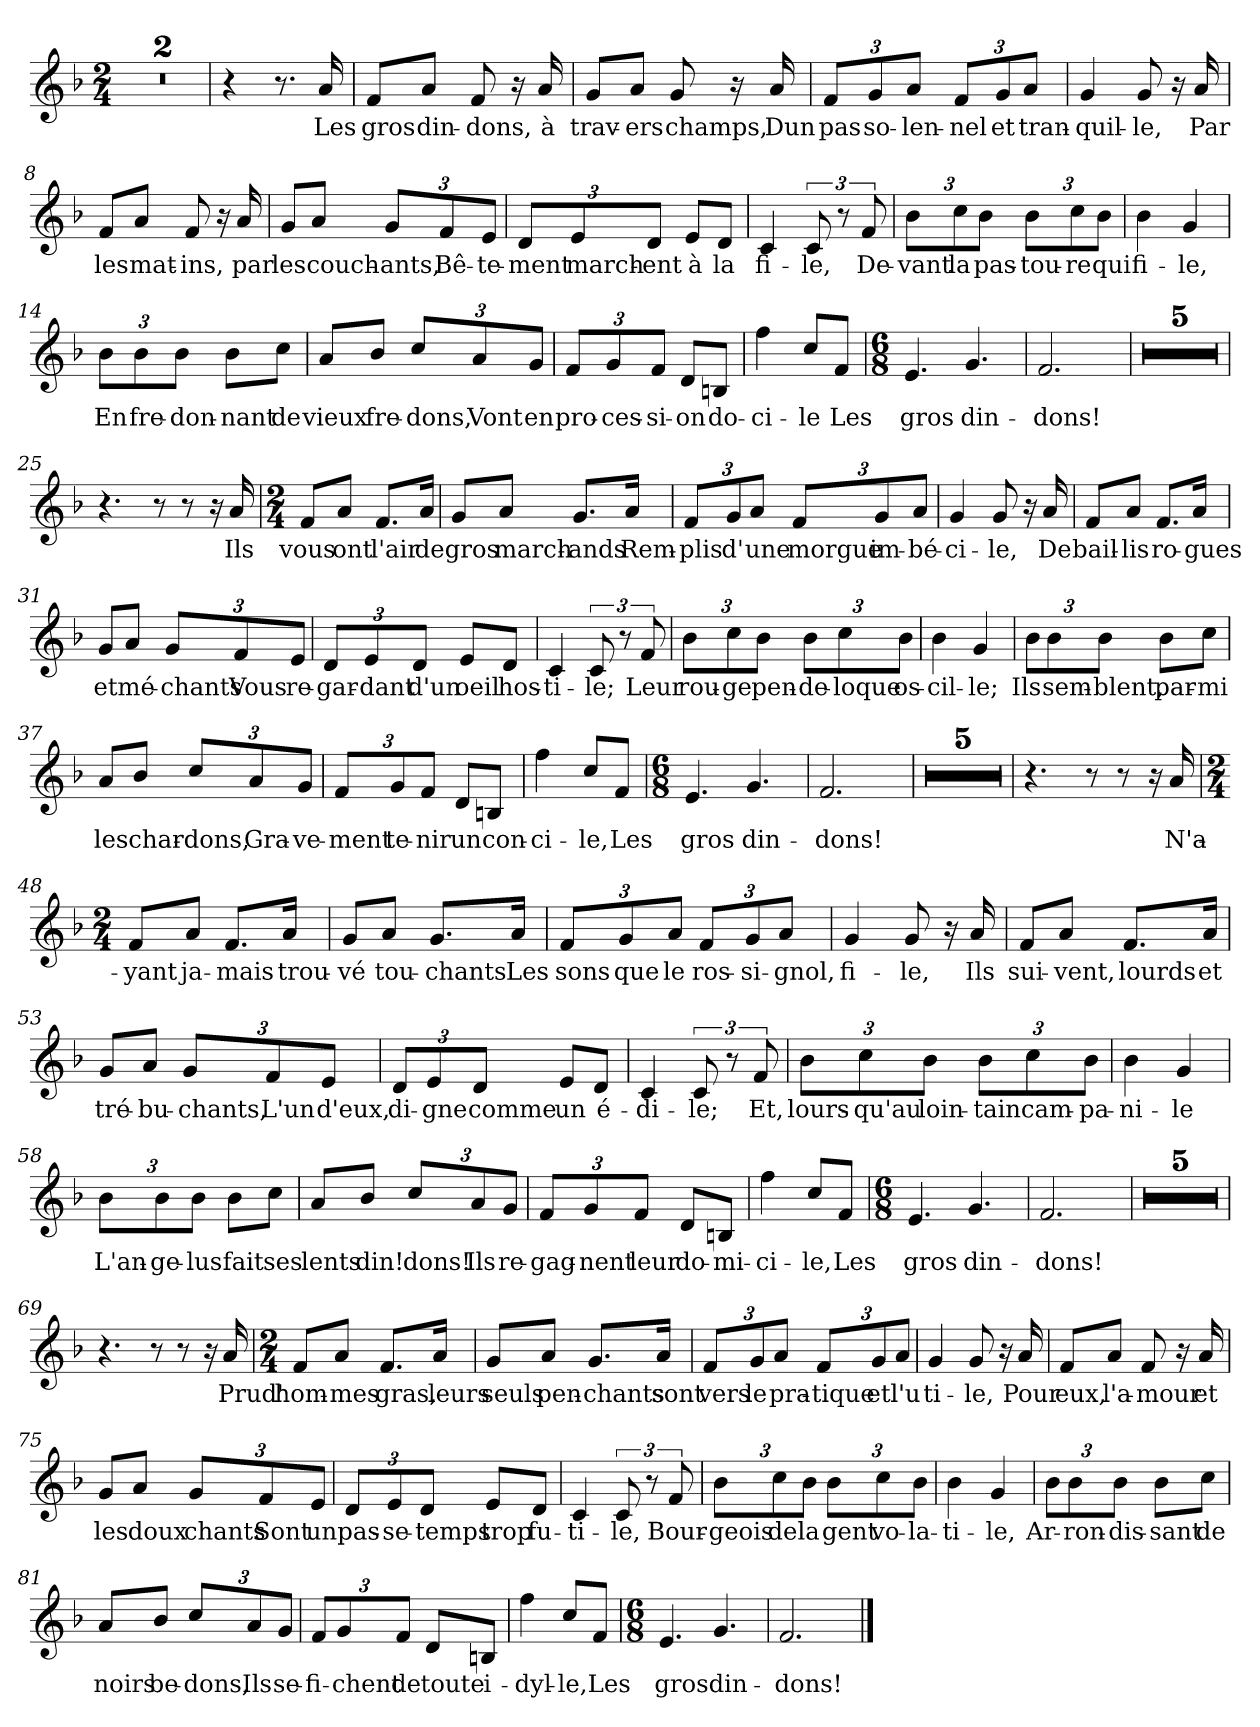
**kern	**text
*part1	*part1
*staff1	*staff1
*clefG2	*
*k[b-]	*
*M2/4	*
=1	=1
2r	.
=2	=2
2r	.
=3	=3
4r	.
8.r	.
!	!LO:LY:b
16a/	Les
=4	=4
!	!LO:LY:b
8f/L	gros
!	!LO:LY:b
8a/J	din-
!	!LO:LY:b
8f/	-dons,
16r	.
!	!LO:LY:b
16a/	à
=5	=5
!	!LO:LY:b
8g/L	trav-
!	!LO:LY:b
8a/J	-ers
!	!LO:LY:b
8g/	champs,
16r	.
!	!LO:LY:b
16a/	Dun
=6	=6
!	!LO:LY:b
12f/L	pas
!	!LO:LY:b
12g/	so-
!	!LO:LY:b
12a/J	-len-
!	!LO:LY:b
12f/L	-nel
!	!LO:LY:b
12g/	et
!	!LO:LY:b
12a/J	tran-
=7	=7
!	!LO:LY:b
4g/	-quil-
!	!LO:LY:b
8g/	-le,
16r	.
!	!LO:LY:b
16a/	Par
=8	=8
!	!LO:LY:b
8f/L	les
!	!LO:LY:b
8a/J	mat-
!	!LO:LY:b
8f/	-ins,
16r	.
!	!LO:LY:b
16a/	par
!!LO:LB:g=z
=9	=9
!	!LO:LY:b
8g/L	les
!	!LO:LY:b
8a/J	couch-
!	!LO:LY:b
12g/L	-ants,
!	!LO:LY:b
12f/	Bê-
!	!LO:LY:b
12e/J	-te-
=10	=10
!	!LO:LY:b
12d/L	-ment
!	!LO:LY:b
12e/	march-
!	!LO:LY:b
12d/J	-ent
!	!LO:LY:b
8e/L	à
!	!LO:LY:b
8d/J	la
=11	=11
!	!LO:LY:b
4c/	fi-
!	!LO:LY:b
12c/	-le,
12r	.
!	!LO:LY:b
12f/	De-
=12	=12
!	!LO:LY:b
12b-\L	-vant
!	!LO:LY:b
12cc\	la
!	!LO:LY:b
12b-\J	pas-
!	!LO:LY:b
12b-\L	-tou-
!	!LO:LY:b
12cc\	-re
!	!LO:LY:b
12b-\J	qui
=13	=13
!	!LO:LY:b
4b-\	fi-
!	!LO:LY:b
4g/	-le,
=14	=14
!	!LO:LY:b
12b-\L	En
!	!LO:LY:b
12b-\	fre-
!	!LO:LY:b
12b-\J	-don-
!	!LO:LY:b
8b-\L	-nant
!	!LO:LY:b
8cc\J	de
!!LO:LB:g=z
=15	=15
!	!LO:LY:b
8a/L	vieux
!	!LO:LY:b
8b-/J	fre-
!	!LO:LY:b
12cc/L	-dons,
!	!LO:LY:b
12a/	Vont
!	!LO:LY:b
12g/J	en
=16	=16
!	!LO:LY:b
12f/L	pro-
!	!LO:LY:b
12g/	-ces-
!	!LO:LY:b
12f/J	-si-
!	!LO:LY:b
8d/L	-on
!	!LO:LY:b
8Bn/J	do-
=17	=17
!	!LO:LY:b
4ff\	-ci-
!	!LO:LY:b
8cc/L	-le
!	!LO:LY:b
8f/J	Les
=18	=18
*M6/8	*
!	!LO:LY:b
4.e/	gros
!	!LO:LY:b
4.g/	din-
=19	=19
!	!LO:LY:b
2.f/	-dons!
=20	=20
2.r	.
=21	=21
2.r	.
=22	=22
2.r	.
=23	=23
2.r	.
=24	=24
2.r	.
=25	=25
4.r	.
8r	.
8r	.
16r	.
!	!LO:LY:b
16a/	Ils
!!LO:LB:g=z
=26	=26
*M2/4	*
!	!LO:LY:b
8f/L	vous
!	!LO:LY:b
8a/J	ont
!	!LO:LY:b
8.f/L	l'air
!	!LO:LY:b
16a/Jk	de
=27	=27
!	!LO:LY:b
8g/L	gros
!	!LO:LY:b
8a/J	march-
!	!LO:LY:b
8.g/L	-ands
!	!LO:LY:b
16a/Jk	Rem-
=28	=28
!	!LO:LY:b
12f/L	-plis
!	!LO:LY:b
12g/	d'
!	!LO:LY:b
12a/J	une
!	!LO:LY:b
12f/L	morgue
!	!LO:LY:b
12g/	im-
!	!LO:LY:b
12a/J	-bé-
=29	=29
!	!LO:LY:b
4g/	-ci-
!	!LO:LY:b
8g/	-le,
16r	.
!	!LO:LY:b
16a/	De
=30	=30
!	!LO:LY:b
8f/L	bail-
!	!LO:LY:b
8a/J	-lis
!	!LO:LY:b
8.f/L	ro-
!	!LO:LY:b
16a/Jk	-gues
=31	=31
!	!LO:LY:b
8g/L	et
!	!LO:LY:b
8a/J	mé-
!	!LO:LY:b
12g/L	-chants
!	!LO:LY:b
12f/	Vous
!	!LO:LY:b
12e/J	re-
!!LO:LB:g=z
=32	=32
!	!LO:LY:b
12d/L	-gar-
!	!LO:LY:b
12e/	-dant
!	!LO:LY:b
12d/J	d'un
!	!LO:LY:b
8e/L	oeil
!	!LO:LY:b
8d/J	hos-
=33	=33
!	!LO:LY:b
4c/	-ti-
!	!LO:LY:b
12c/	-le;
12r	.
!	!LO:LY:b
12f/	Leur
=34	=34
!	!LO:LY:b
12b-\L	rou-
!	!LO:LY:b
12cc\	-ge
!	!LO:LY:b
12b-\J	pen-
!	!LO:LY:b
12b-\L	-de-
!	!LO:LY:b
12cc\	-loque
!	!LO:LY:b
12b-\J	os-
=35	=35
!	!LO:LY:b
4b-\	-cil-
!	!LO:LY:b
4g/	-le;
=36	=36
!	!LO:LY:b
12b-\L	Ils
!	!LO:LY:b
12b-\	sem-
!	!LO:LY:b
12b-\J	-blent,
!	!LO:LY:b
8b-\L	par-
!	!LO:LY:b
8cc\J	-mi
=37	=37
!	!LO:LY:b
8a/L	les
!	!LO:LY:b
8b-/J	char-
!	!LO:LY:b
12cc/L	-dons,
!	!LO:LY:b
12a/	Gra-
!	!LO:LY:b
12g/J	-ve-
!!LO:LB:g=z
=38	=38
!	!LO:LY:b
12f/L	-ment
!	!LO:LY:b
12g/	te-
!	!LO:LY:b
12f/J	-nir
!	!LO:LY:b
8d/L	un
!	!LO:LY:b
8Bn/J	con-
=39	=39
!	!LO:LY:b
4ff\	-ci-
!	!LO:LY:b
8cc/L	-le,
!	!LO:LY:b
8f/J	Les
=40	=40
*M6/8	*
!	!LO:LY:b
4.e/	gros
!	!LO:LY:b
4.g/	din-
=41	=41
!	!LO:LY:b
2.f/	-dons!
=42	=42
2.r	.
=43	=43
2.r	.
=44	=44
2.r	.
=45	=45
2.r	.
=46	=46
2.r	.
=47	=47
4.r	.
8r	.
8r	.
16r	.
!	!LO:LY:b
16a/	N'a-
=48	=48
*M2/4	*
!	!LO:LY:b
8f/L	-yant
!	!LO:LY:b
8a/J	ja-
!	!LO:LY:b
8.f/L	-mais
!	!LO:LY:b
16a/Jk	trou-
!!LO:LB:g=z
=49	=49
!	!LO:LY:b
8g/L	-vé
!	!LO:LY:b
8a/J	tou-
!	!LO:LY:b
8.g/L	-chants
!	!LO:LY:b
16a/Jk	Les
=50	=50
!	!LO:LY:b
12f/L	sons
!	!LO:LY:b
12g/	que
!	!LO:LY:b
12a/J	le
!	!LO:LY:b
12f/L	ros-
!	!LO:LY:b
12g/	-si-
!	!LO:LY:b
12a/J	-gnol,
=51	=51
!	!LO:LY:b
4g/	fi-
!	!LO:LY:b
8g/	-le,
16r	.
!	!LO:LY:b
16a/	Ils
=52	=52
!	!LO:LY:b
8f/L	sui-
!	!LO:LY:b
8a/J	-vent,
!	!LO:LY:b
8.f/L	lourds
!	!LO:LY:b
16a/Jk	et
=53	=53
!	!LO:LY:b
8g/L	tré-
!	!LO:LY:b
8a/J	-bu-
!	!LO:LY:b
12g/L	-chants,
!	!LO:LY:b
12f/	L'un
!	!LO:LY:b
12e/J	d'eux,
!!LO:LB:g=z
=54	=54
!	!LO:LY:b
12d/L	di-
!	!LO:LY:b
12e/	-gne
!	!LO:LY:b
12d/J	comme
!	!LO:LY:b
8e/L	un
!	!LO:LY:b
8d/J	é-
=55	=55
!	!LO:LY:b
4c/	-di-
!	!LO:LY:b
12c/	-le;
12r	.
!	!LO:LY:b
12f/	Et,
=56	=56
!	!LO:LY:b
12b-\L	lours-
!	!LO:LY:b
12cc\	-qu'au
!	!LO:LY:b
12b-\J	loin-
!	!LO:LY:b
12b-\L	-tain
!	!LO:LY:b
12cc\	cam-
!	!LO:LY:b
12b-\J	-pa-
=57	=57
!	!LO:LY:b
4b-\	-ni-
!	!LO:LY:b
4g/	-le
=58	=58
!	!LO:LY:b
12b-\L	L'an-
!	!LO:LY:b
12b-\	-ge-
!	!LO:LY:b
12b-\J	-lus
!	!LO:LY:b
8b-\L	fait
!	!LO:LY:b
8cc\J	ses
=59	=59
!	!LO:LY:b
8a/L	lents
!	!LO:LY:b
8b-/J	din!
!	!LO:LY:b
12cc/L	dons!
!	!LO:LY:b
12a/	Ils
!	!LO:LY:b
12g/J	re-
!!LO:LB:g=z
=60	=60
!	!LO:LY:b
12f/L	-gag-
!	!LO:LY:b
12g/	-nent
!	!LO:LY:b
12f/J	leur
!	!LO:LY:b
8d/L	do-
!	!LO:LY:b
8Bn/J	-mi-
=61	=61
!	!LO:LY:b
4ff\	-ci-
!	!LO:LY:b
8cc/L	-le,
!	!LO:LY:b
8f/J	Les
=62	=62
*M6/8	*
!	!LO:LY:b
4.e/	gros
!	!LO:LY:b
4.g/	din-
=63	=63
!	!LO:LY:b
2.f/	-dons!
=64	=64
2.r	.
=65	=65
2.r	.
=66	=66
2.r	.
=67	=67
2.r	.
=68	=68
2.r	.
=69	=69
4.r	.
8r	.
8r	.
16r	.
!	!LO:LY:b
16a/	Prud'
!!LO:PB:g=z
=70	=70
*M2/4	*
!	!LO:LY:b
8f/L	hom-
!	!LO:LY:b
8a/J	-mes
!	!LO:LY:b
8.f/L	gras,
!	!LO:LY:b
16a/Jk	leurs
=71	=71
!	!LO:LY:b
8g/L	seuls
!	!LO:LY:b
8a/J	pen-
!	!LO:LY:b
8.g/L	-chants
!	!LO:LY:b
16a/Jk	sont
=72	=72
!	!LO:LY:b
12f/L	vers
!	!LO:LY:b
12g/	le
!	!LO:LY:b
12a/J	pra-
!	!LO:LY:b
12f/L	-tique
!	!LO:LY:b
12g/	et
!	!LO:LY:b
12a/J	l'u
=73	=73
!	!LO:LY:b
4g/	-ti-
!	!LO:LY:b
8g/	-le,
16r	.
!	!LO:LY:b
16a/	Pour
=74	=74
!	!LO:LY:b
8f/L	eux,
!	!LO:LY:b
8a/J	l'a-
!	!LO:LY:b
8f/	-mour
16r	.
!	!LO:LY:b
16a/	et
!!LO:LB:g=z
=75	=75
!	!LO:LY:b
8g/L	les
!	!LO:LY:b
8a/J	doux
!	!LO:LY:b
12g/L	chants
!	!LO:LY:b
12f/	Sont
!	!LO:LY:b
12e/J	un
=76	=76
!	!LO:LY:b
12d/L	pas-
!	!LO:LY:b
12e/	-se-
!	!LO:LY:b
12d/J	-temps
!	!LO:LY:b
8e/L	trop
!	!LO:LY:b
8d/J	fu-
=77	=77
!	!LO:LY:b
4c/	-ti-
!	!LO:LY:b
12c/	-le,
12r	.
!	!LO:LY:b
12f/	Bour-
=78	=78
!	!LO:LY:b
12b-\L	-geois
!	!LO:LY:b
12cc\	de
!	!LO:LY:b
12b-\J	la
!	!LO:LY:b
12b-\L	gent
!	!LO:LY:b
12cc\	vo-
!	!LO:LY:b
12b-\J	-la-
=79	=79
!	!LO:LY:b
4b-\	-ti-
!	!LO:LY:b
4g/	-le,
=80	=80
!	!LO:LY:b
12b-\L	Ar-
!	!LO:LY:b
12b-\	-ron-
!	!LO:LY:b
12b-\J	-dis-
!	!LO:LY:b
8b-\L	-sant
!	!LO:LY:b
8cc\J	de
!!LO:LB:g=z
=81	=81
!	!LO:LY:b
8a/L	noirs
!	!LO:LY:b
8b-/J	be-
!	!LO:LY:b
12cc/L	-dons,
!	!LO:LY:b
12a/	Ils
!	!LO:LY:b
12g/J	se-
=82	=82
!	!LO:LY:b
12f/L	-fi-
!	!LO:LY:b
12g/	-chent
!	!LO:LY:b
12f/J	de
!	!LO:LY:b
8d/L	toute
!	!LO:LY:b
8Bn/J	i-
=83	=83
!	!LO:LY:b
4ff\	-dyl-
!	!LO:LY:b
8cc/L	-le,
!	!LO:LY:b
8f/J	Les
=84	=84
*M6/8	*
!	!LO:LY:b
4.e/	gros
!	!LO:LY:b
4.g/	din-
=85	=85
!	!LO:LY:b
2.f/	-dons!
==	==
*-	*-
